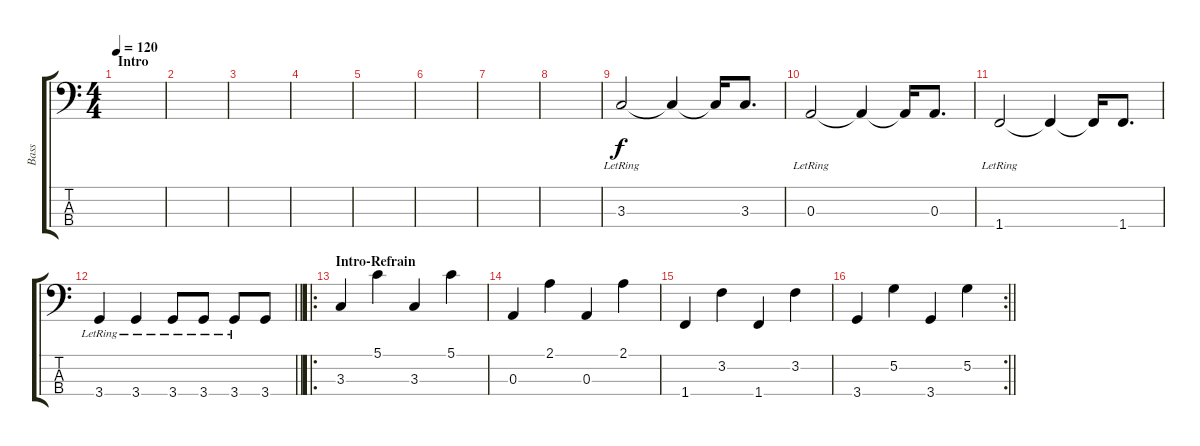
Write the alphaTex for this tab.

\track ("Bass" "Bass") {instrument electricbassfinger}
\staff {score tabs}
\tuning (G2 D2 A1 E1) {hide}
\ts (4 4)
\section ("" "Intro")
\tempo 120
\clef f4
\ks c
|
|
|
|
|
|
|
|
3.3{lr}.2 3.3{t}.4 3.3{t}.16 3.3.8{d} |
0.3{lr}.2 0.3{t}.4 0.3{t}.16 0.3.8{d} |
1.4{lr}.2 1.4{t}.4 1.4{t}.16 1.4.8{d} |
\barLineRight lightlight
3.4{lr}.4 3.4{lr}.4 3.4{lr}.8 3.4{lr}.8 3.4{lr}.8 3.4.8 |
\ro
\section ("" "Intro-Refrain")
3.3.4 5.1.4 3.3.4 5.1.4 |
0.3.4 2.1.4 0.3.4 2.1.4 |
1.4.4 3.2.4 1.4.4 3.2.4 |
\rc 2
\barLineRight lightlight
3.4.4 5.2.4 3.4.4 5.2.4
